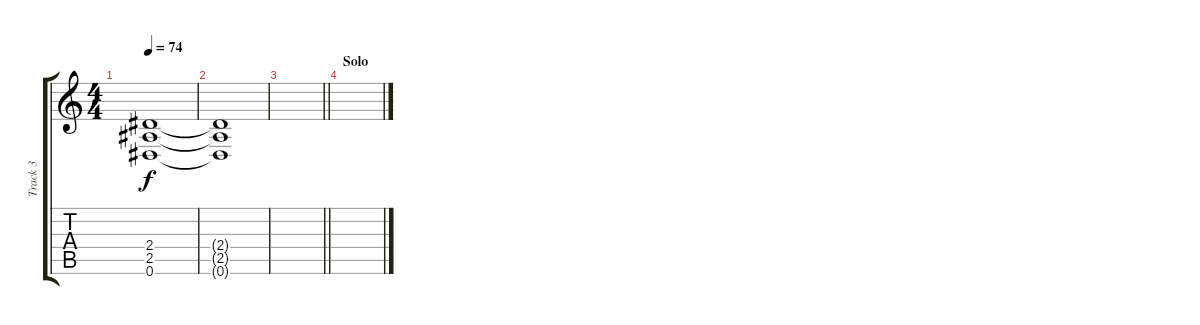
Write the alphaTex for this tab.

\track ("Track 3" "Track 3") {instrument distortionguitar}
\staff {score tabs}
\tuning (Eb4 Bb3 Gb3 Db3 Ab2 Eb2) {hide}
\ts (4 4)
\tempo 74
\clef g2
\ks c
(2.4 2.5 0.6).1{dy f volume 2} |
(2.4{t} 2.5{t} 0.6{t}).1 |
\barLineRight lightlight
|
\section ("" "Solo")
